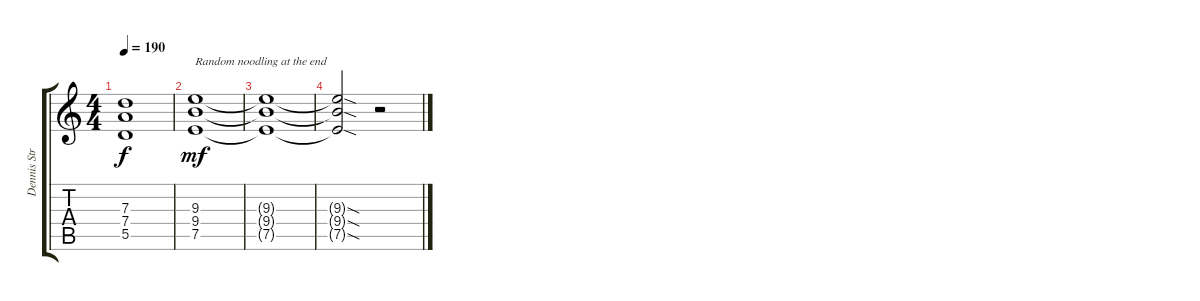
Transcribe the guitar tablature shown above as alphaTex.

\track ("Dennis Stratton" "Dennis Str") {instrument overdrivenguitar}
\staff {score tabs}
\tuning (E4 B3 G3 D3 A2 E2) {hide}
\ts (4 4)
\tempo 190
\clef g2
\ks c
(7.3{t} 7.4{t} 5.5{t}).1{dy f} |
(9.3 9.4 7.5).1{txt "Random noodling at the end" dy mf} |
(9.3{t} 9.4{t} 7.5{t}).1 |
(9.3{sod t} 9.4{sod t} 7.5{sod t}).2 r.2
